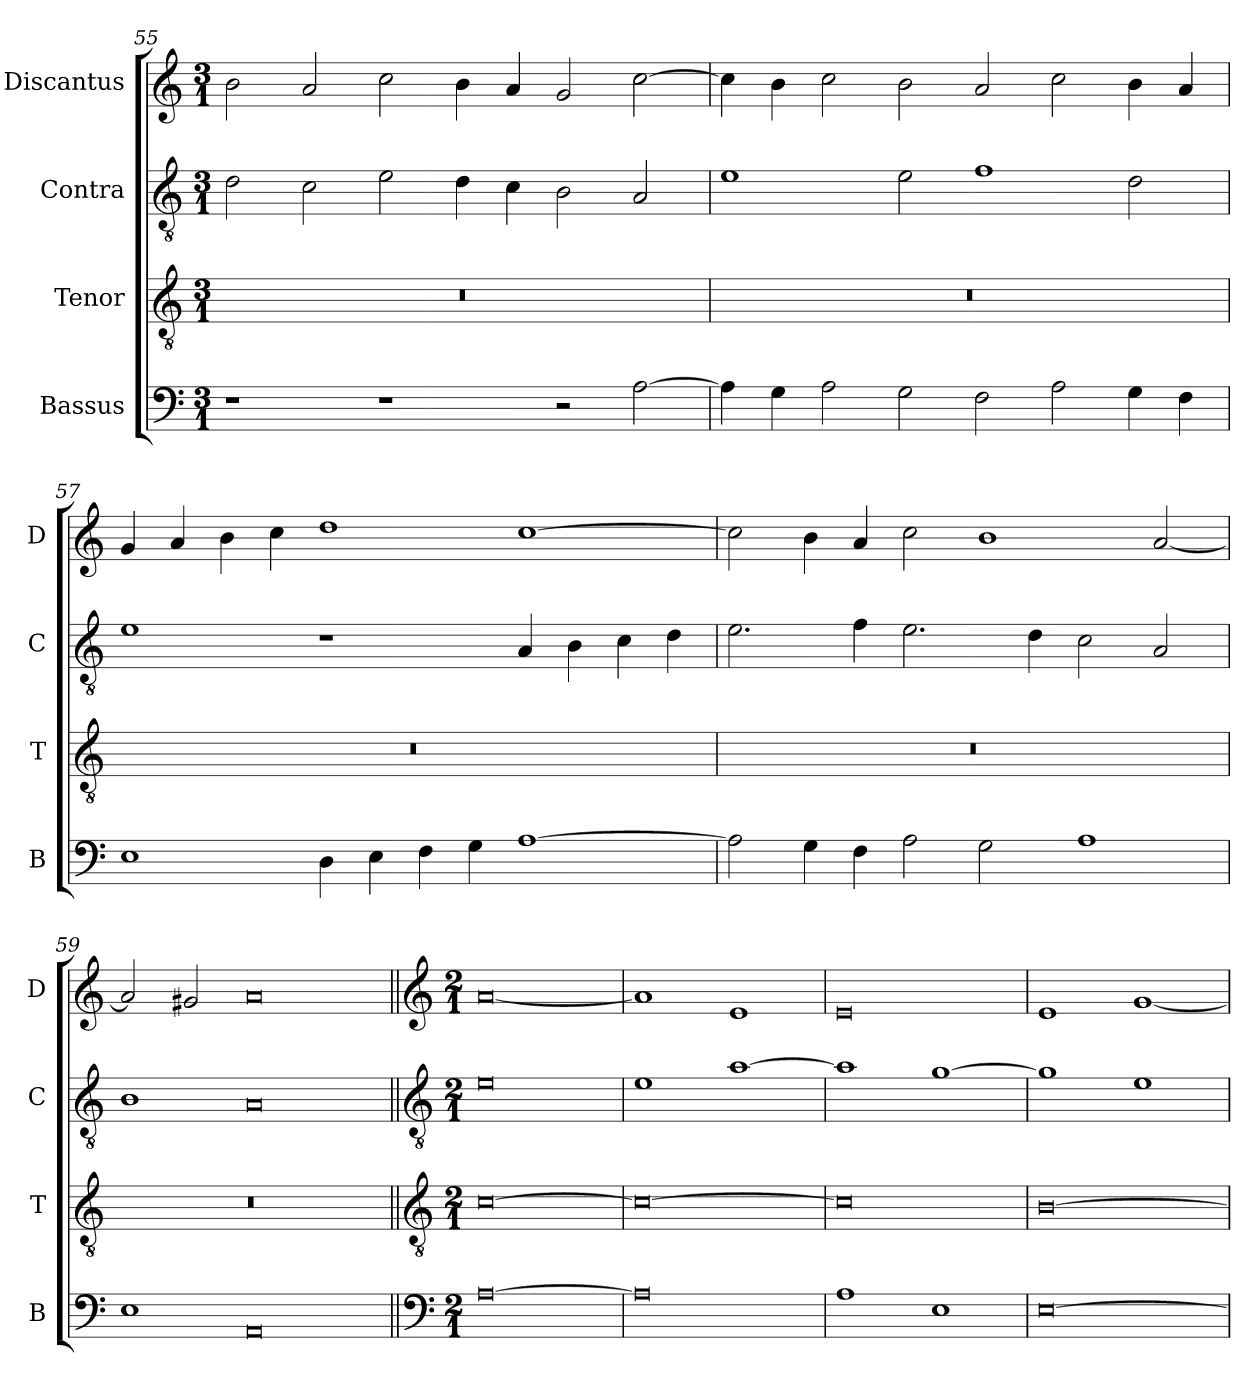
**kern	**kern	**kern	**kern
*part4	*part3	*part2	*part1
*staff4	*staff3	*staff2	*staff1
*I"Bassus	*I"Tenor	*I"Contra	*I"Discantus
*I'B	*I'T	*I'C	*I'D
*clefF4	*clefGv2	*clefGv2	*clefG2
*k[]	*k[]	*k[]	*k[]
*M3/1	*M3/1	*M3/1	*M3/1
=55	=55	=55	=55
1r	0.r	2d\	2b\
.	.	2c\	2a/
1r	.	2e\	2cc\
.	.	4d\	4b\
.	.	4c\	4a/
2r	.	2B\	2g/
[2A\	.	2A/	[2cc\
=56	=56	=56	=56
4A\]	0.r	1e	4cc\]
4G\	.	.	4b\
2A\	.	.	2cc\
2G\	.	2e\	2b\
2F\	.	1f	2a/
2A\	.	.	2cc\
4G\	.	2d\	4b\
4F\	.	.	4a/
=57	=57	=57	=57
1E	0.r	1e	4g/
.	.	.	4a/
.	.	.	4b\
.	.	.	4cc\
4D\	.	1r	1dd
4E\	.	.	.
4F\	.	.	.
4G\	.	.	.
[1A	.	4A/	[1cc
.	.	4B\	.
.	.	4c\	.
.	.	4d\	.
=58	=58	=58	=58
2A\]	0.r	2.e\	2cc\]
4G\	.	.	4b\
4F\	.	4f\	4a/
2A\	.	2.e\	2cc\
2G\	.	.	1b
.	.	4d\	.
1A	.	2c\	.
.	.	2A/	[2a/
=59	=59	=59	=59
1E	0.r	1B	2a/]
.	.	.	2g#X/
0AA	.	0A	0a
!!LO:LB:g=z
=60||	=60||	=60||	=60||
*clefF4	*clefGv2	*clefGv2	*clefG2
*k[]	*k[]	*k[]	*k[]
*M2/1	*M2/1	*M2/1	*M2/1
[0A	[0c	0e	[0a
=61	=61	=61	=61
0A]	0c_	1e	1a]
.	.	[1a	1e
=62	=62	=62	=62
1A	0c]	1a]	0e
1E	.	[1g	.
=63	=63	=63	=63
[0E	[0B	1g]	1e
.	.	1e	[1g
=	=	=	=
*-	*-	*-	*-
